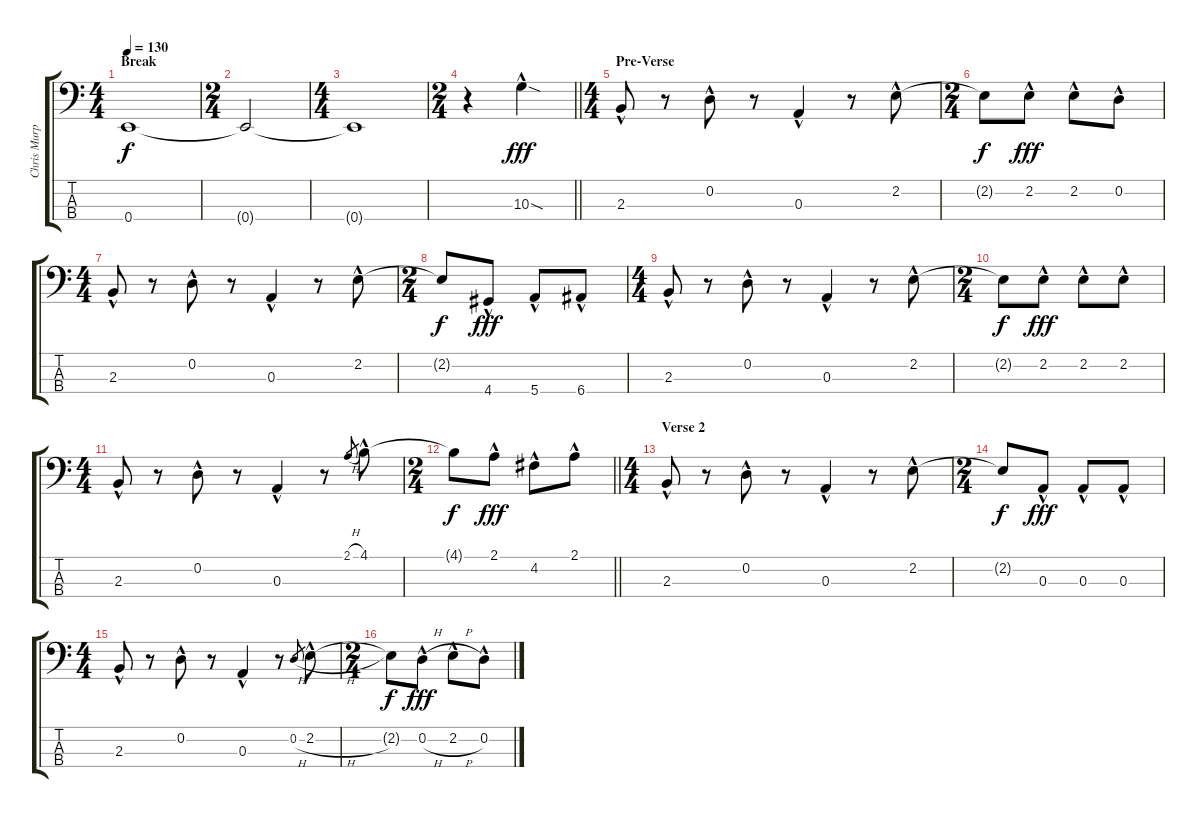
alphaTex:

\track ("Chris Murphy" "Chris Murp") {instrument electricbassfinger}
\staff {score tabs}
\tuning (G2 D2 A1 E1) {hide}
\ts (4 4)
\section ("" "Break")
\tempo 130
\clef f4
\ks c
0.4{t}.1{dy f} |
\ts (2 4)
0.4{t}.2 |
\ts (4 4)
0.4{t}.1 |
\ts (2 4)
\barLineRight lightlight
r.4 10.3{sod hac}.4{dy fff} |
\ts (4 4)
\section ("" "Pre-Verse")
2.3{hac}.8 r.8 0.2{hac}.8 r.8 0.3{hac}.4 r.8 2.2{hac}.8 |
\ts (2 4)
2.2{t}.8{dy f} 2.2{hac}.8{dy fff} 2.2{hac}.8 0.2{hac}.8 |
\ts (4 4)
2.3{hac}.8 r.8 0.2{hac}.8 r.8 0.3{hac}.4 r.8 2.2{hac}.8 |
\ts (2 4)
2.2{t}.8{dy f} 4.4{hac}.8{dy fff} 5.4{hac}.8 6.4{hac}.8 |
\ts (4 4)
2.3{hac}.8 r.8 0.2{hac}.8 r.8 0.3{hac}.4 r.8 2.2{hac}.8 |
\ts (2 4)
2.2{t}.8{dy f} 2.2{hac}.8{dy fff} 2.2{hac}.8 2.2{hac}.8 |
\ts (4 4)
2.3{hac}.8 r.8 0.2{hac}.8 r.8 0.3{hac}.4 r.8 2.1{h}.8{gr} 4.1{hac}.8 |
\ts (2 4)
\barLineRight lightlight
4.1{t}.8{dy f} 2.1{hac}.8{dy fff} 4.2{hac}.8 2.1{hac}.8 |
\ts (4 4)
\section ("" "Verse 2")
2.3{hac}.8 r.8 0.2{hac}.8 r.8 0.3{hac}.4 r.8 2.2{hac}.8 |
\ts (2 4)
2.2{t}.8{dy f} 0.3{hac}.8{dy fff} 0.3{hac}.8 0.3{hac}.8 |
\ts (4 4)
2.3{hac}.8 r.8 0.2{hac}.8 r.8 0.3{hac}.4 r.8 0.2{h}.8{gr} 2.2{h hac}.8 |
\ts (2 4)
2.2{t}.8{dy f} 0.2{h hac}.8{dy fff} 2.2{h hac}.8 0.2{hac}.8
